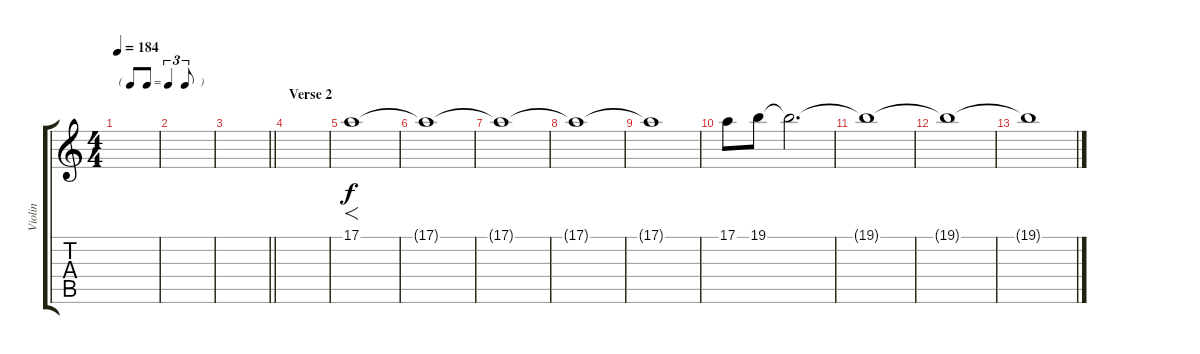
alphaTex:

\track ("Violin" "Violin") {instrument violin}
\staff {score tabs}
\tuning (E4 B3 G3 D3 A2 E2) {hide}
\ts (4 4)
\tf triplet8th
\tempo 184
\clef g2
\ks c
|
|
\barLineRight lightlight
|
\section ("" "Verse 2")
|
17.1.1{f} |
17.1{t}.1{dy f} |
17.1{t}.1 |
17.1{t}.1 |
17.1{t}.1 |
17.1.8 19.1.8 19.1{t}.2{d} |
19.1{t}.1 |
19.1{t}.1 |
19.1{t}.1
